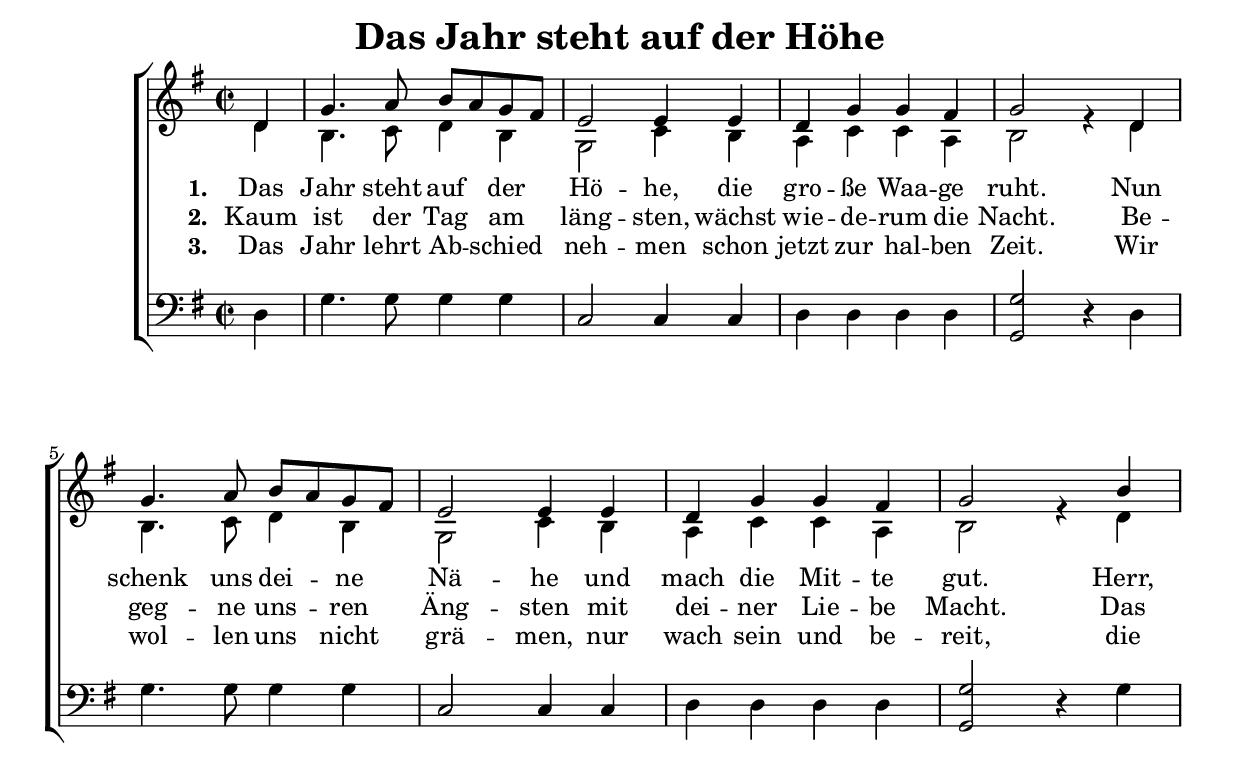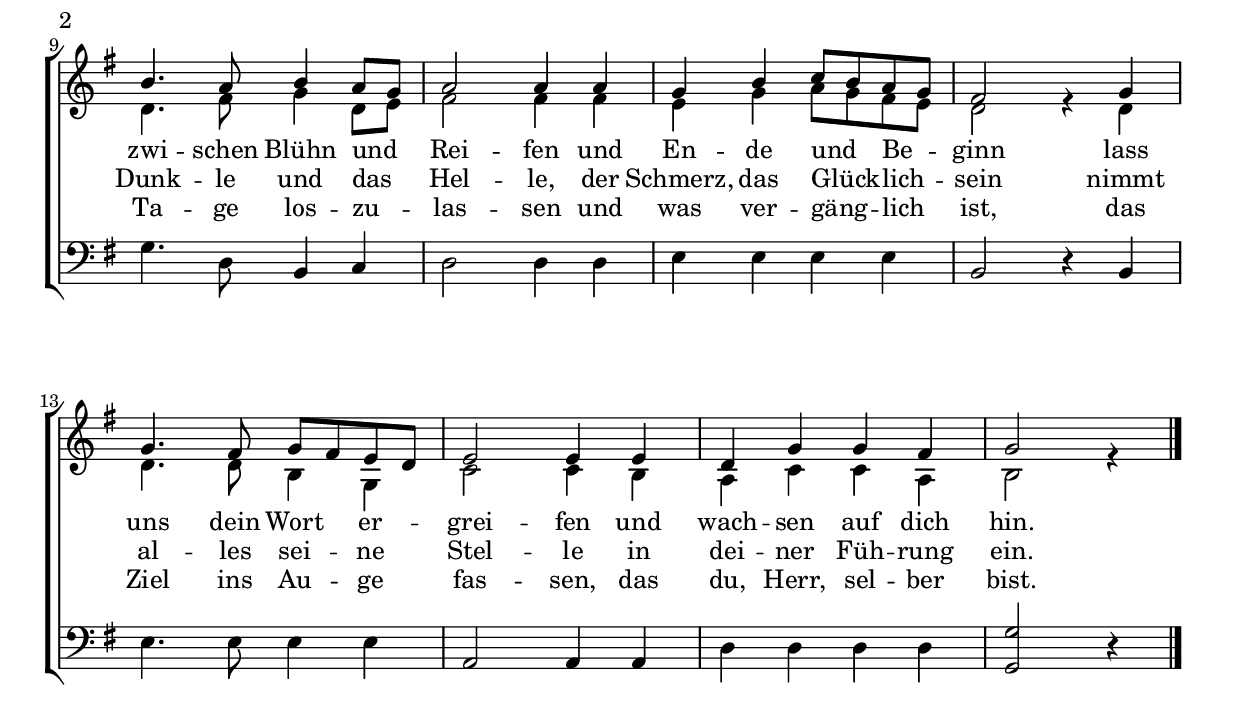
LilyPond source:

\include "deutsch.ly"

#(set! paper-alist (cons '("kindle" . (cons (* 210 mm) (* 130 mm))) paper-alist))
#(set-default-paper-size "kindle")

\pointAndClickOff

\header {
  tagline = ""
  title = "Das Jahr steht auf der Höhe"
}

Praes = {
  \time 2/2
  \key g \major
  \partial 4
}

\new ChoirStaff <<
\new Staff <<
 \new Voice = "Sopran" { \voiceOne \relative c' { \Praes
  d4 | g4. a8 h a g fis | e2 e4 e | d g g fis | g2 s4 d | g4. a8 h a g fis | e2 e4 e | d g g fis | g2
  s4 h | h4. a8 h4 a8 g | a2 a4 a | g h c8 h a g | fis2 s4 g | g4. fis8 g fis e d | e2 e4 e | d g g fis | g2 s4 \bar "|." }}
 \new Voice = "Alt" { \voiceTwo \relative c' { \Praes
  d4 | h4. c8 d4 h | g2 c4 h | a c c a | h2 r4 d | h4. c8 d4 h | g2 c4 h | a c c a | h2 r4
  d | d4. fis8 g4 d8 e | fis2 fis4 fis | e g a8 g fis e | d2 r4 d | d4. d8 h4 g | c2 c4 h | a c c a | h2 r4 \bar "|." }}
 \addlyrics { \set stanza = "1. " Das Jahr steht auf der Hö -- he, die gro -- ße Waa -- ge ruht.
  Nun schenk uns dei -- ne Nä -- he und mach die Mit -- te gut. Herr, zwi -- schen Blühn und _ Rei -- fen und En -- de und _ Be _ -- ginn lass uns dein Wort er -- grei -- fen und wach -- sen auf dich hin. }
 \addlyrics { \set stanza = "2. " Kaum ist der Tag am läng -- sten, wächst wie -- de -- rum die Nacht.
  Be -- geg -- ne uns -- ren Äng -- sten mit dei -- ner Lie -- be Macht. Das Dunk -- le und das _ Hel -- le, der Schmerz, das Glück _ -- lich _ -- sein nimmt al -- les sei -- ne Stel -- le in dei -- ner Füh -- rung ein. }
 \addlyrics { \set stanza = "3. " Das Jahr lehrt Ab -- schied neh -- men schon jetzt zur hal -- ben Zeit.
  Wir wol -- len uns nicht grä -- men, nur wach sein und be -- reit, die Ta -- ge los -- zu _ -- las -- sen und was ver -- gäng _ -- lich _ ist, das Ziel ins Au -- ge fas -- sen, das du, Herr, sel -- ber bist. }
>>
\new Staff <<
 \new Voice = "Maenner" { \relative c { \Praes \clef "bass"
  d4 | g4. g8 g4 g | c,2 c4 c | d d d d | <g g,>2 r4 d | g4. g8 g4 g | c,2 c4 c | d d d d | <g g,>2 r4
  g | g4. d8 h4 c | d2 d4 d | e e e e | h2 r4 h | e4. e8 e4 e | a,2 a4 a | d d d d | <g g,>2 r4 \bar "|."
  }}
>>

>>
